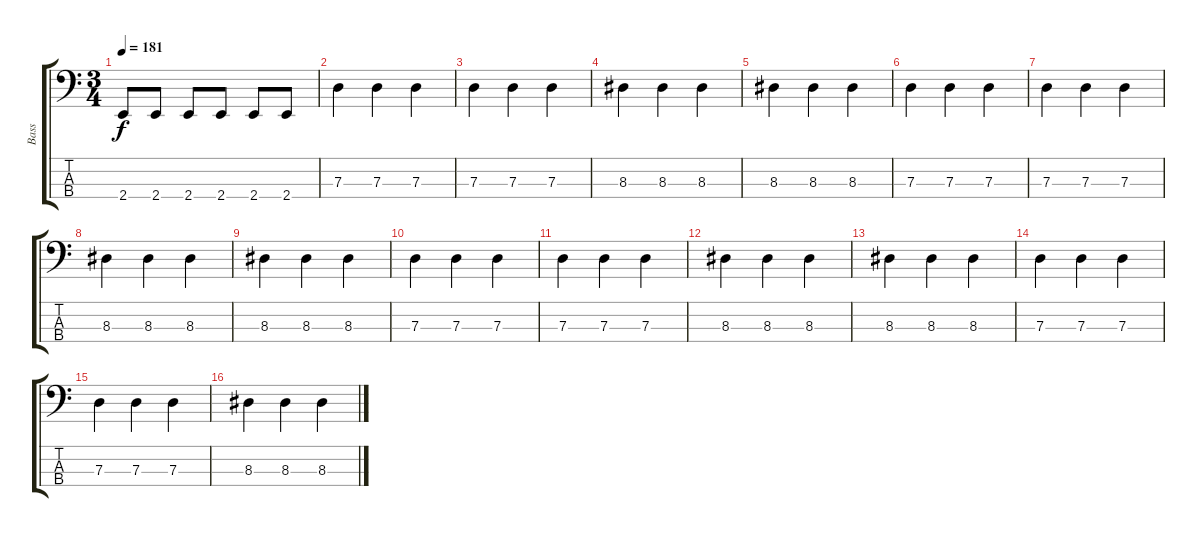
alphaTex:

\track ("Bass" "Bass") {instrument electricbassfinger}
\staff {score tabs}
\tuning (F2 C2 G1 D1) {hide}
\ts (3 4)
\tempo 181
\clef f4
\ks c
2.4.8{dy f} 2.4.8 2.4.8 2.4.8 2.4.8 2.4.8 |
7.3.4 7.3.4 7.3.4 |
7.3.4 7.3.4 7.3.4 |
8.3.4 8.3.4 8.3.4 |
8.3.4 8.3.4 8.3.4 |
7.3.4 7.3.4 7.3.4 |
7.3.4 7.3.4 7.3.4 |
8.3.4 8.3.4 8.3.4 |
8.3.4 8.3.4 8.3.4 |
7.3.4 7.3.4 7.3.4 |
7.3.4 7.3.4 7.3.4 |
8.3.4 8.3.4 8.3.4 |
8.3.4 8.3.4 8.3.4 |
7.3.4 7.3.4 7.3.4 |
7.3.4 7.3.4 7.3.4 |
8.3.4 8.3.4 8.3.4
